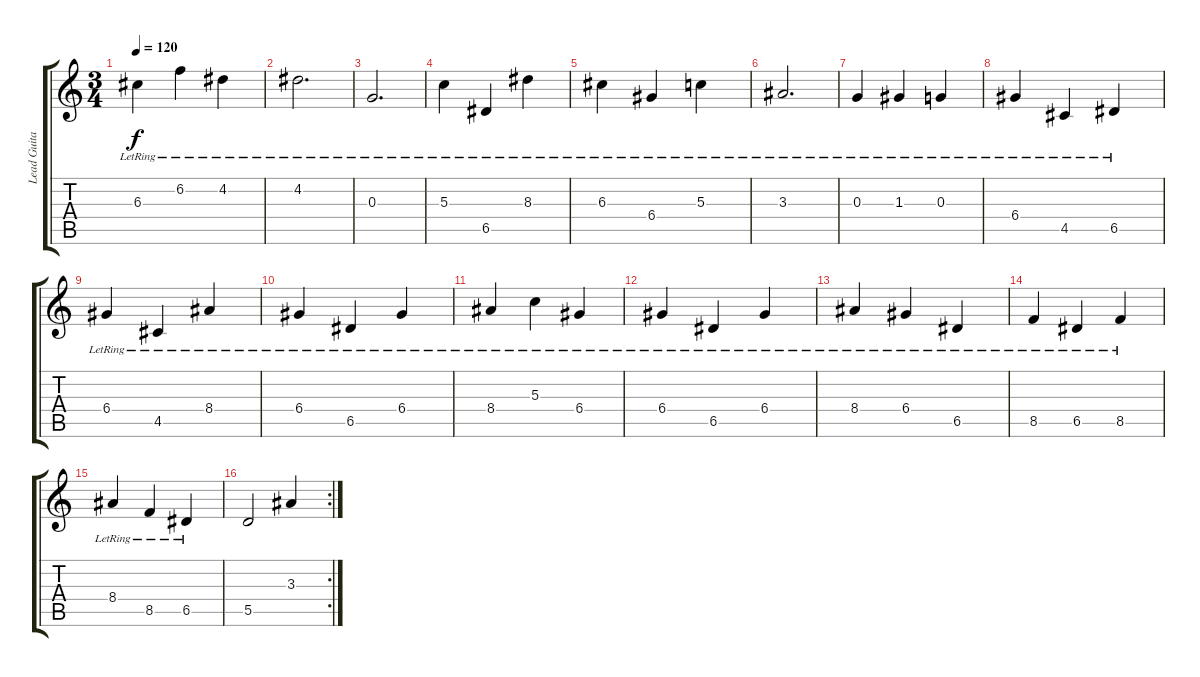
\track ("Lead Guitar" "Lead Guita") {instrument acousticguitarnylon}
\staff {score tabs}
\tuning (E4 B3 G3 D3 A2 E2) {hide}
\ts (3 4)
\tempo 120
\clef g2
\ks c
6.3{lr}.4{dy f} 6.2{lr}.4 4.2{lr}.4 |
4.2{lr}.2{d} |
0.3{lr}.2{d} |
5.3{lr}.4 6.5{lr}.4 8.3{lr}.4 |
6.3{lr}.4 6.4{lr}.4 5.3{lr}.4 |
3.3{lr}.2{d} |
0.3{lr}.4 1.3{lr}.4 0.3{lr}.4 |
6.4{lr}.4 4.5{lr}.4 6.5{lr}.4 |
6.4{lr}.4 4.5{lr}.4 8.4{lr}.4 |
6.4{lr}.4 6.5{lr}.4 6.4{lr}.4 |
8.4{lr}.4 5.3{lr}.4 6.4{lr}.4 |
6.4{lr}.4 6.5{lr}.4 6.4{lr}.4 |
8.4{lr}.4 6.4{lr}.4 6.5{lr}.4 |
8.5{lr}.4 6.5{lr}.4 8.5{lr}.4 |
8.4{lr}.4 8.5{lr}.4 6.5{lr}.4 |
\rc 2
5.5.2 3.3.4
